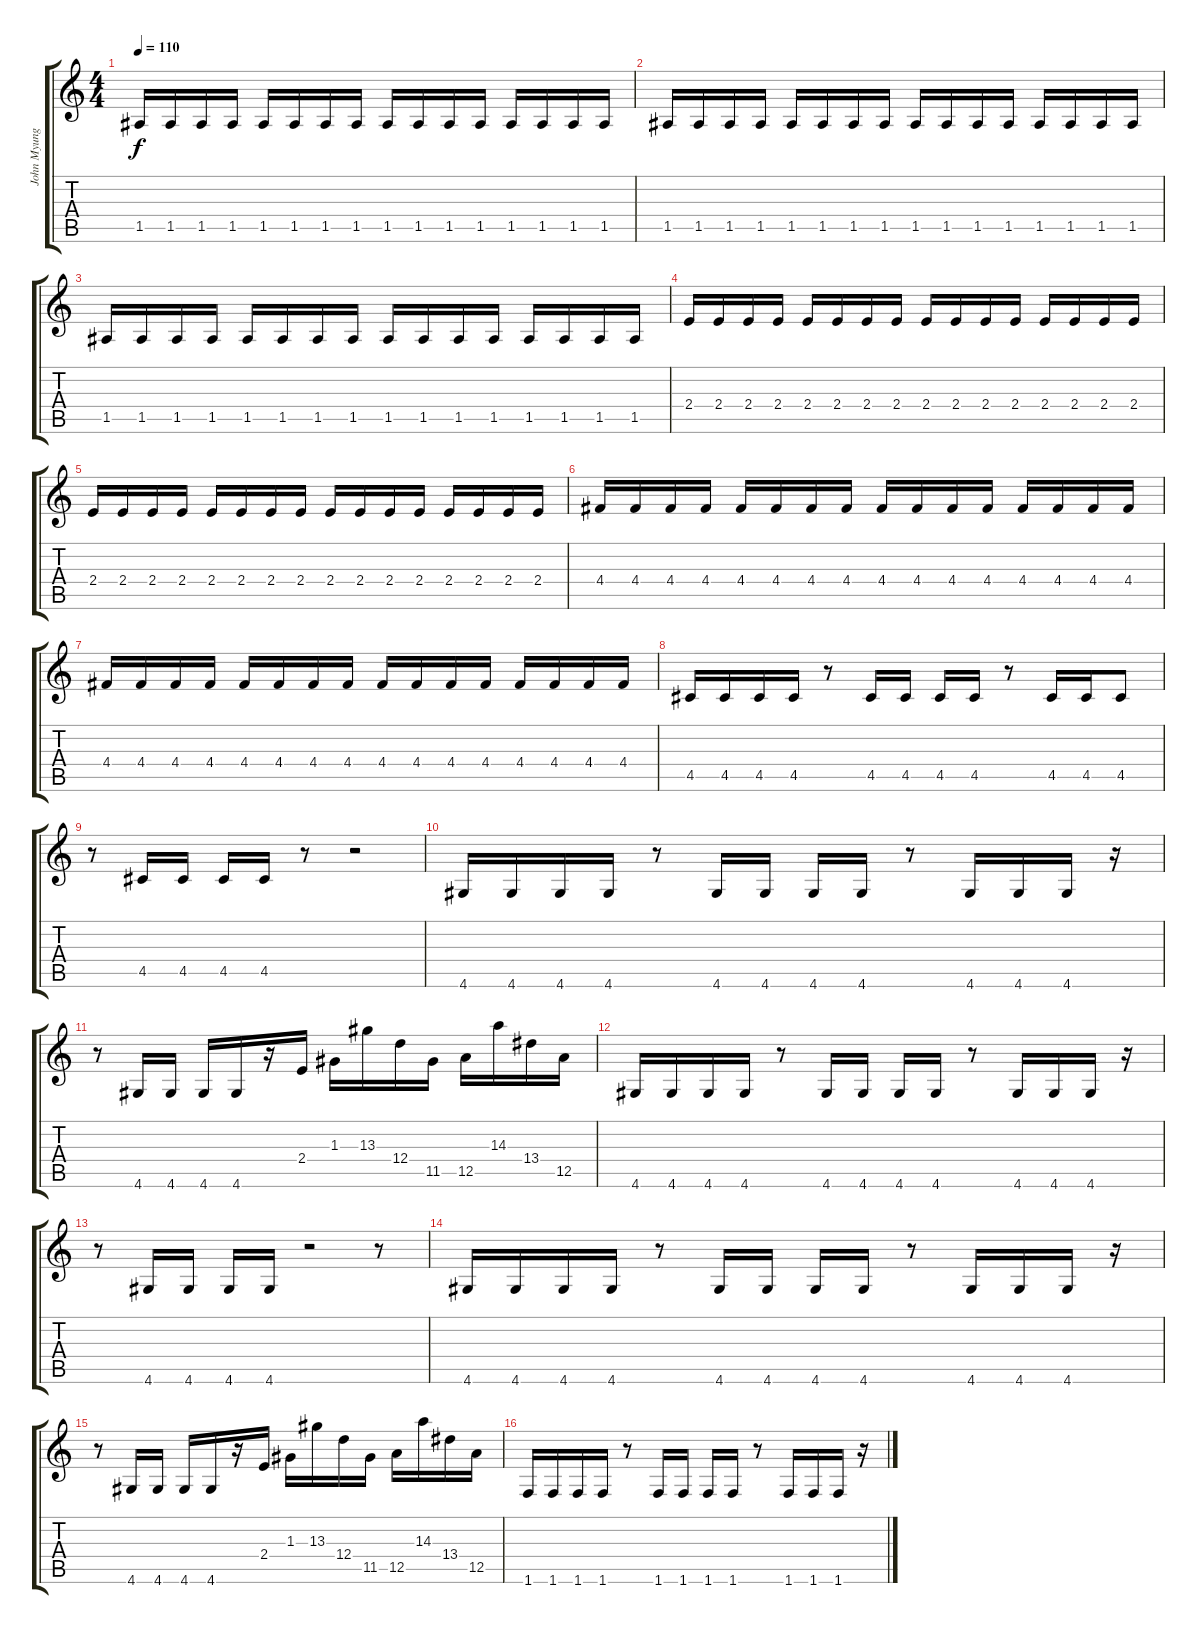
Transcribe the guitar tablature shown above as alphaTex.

\track ("John Myung - Bass" "John Myung") {instrument electricbassfinger}
\staff {score tabs}
\tuning (E4 B3 G3 D3 A2 E2) {hide}
\ts (4 4)
\tempo 110
\clef g2
\ks c
1.5.16{dy f} 1.5.16 1.5.16 1.5.16 1.5.16 1.5.16 1.5.16 1.5.16 1.5.16 1.5.16 1.5.16 1.5.16 1.5.16 1.5.16 1.5.16 1.5.16 |
1.5.16 1.5.16 1.5.16 1.5.16 1.5.16 1.5.16 1.5.16 1.5.16 1.5.16 1.5.16 1.5.16 1.5.16 1.5.16 1.5.16 1.5.16 1.5.16 |
1.5.16 1.5.16 1.5.16 1.5.16 1.5.16 1.5.16 1.5.16 1.5.16 1.5.16 1.5.16 1.5.16 1.5.16 1.5.16 1.5.16 1.5.16 1.5.16 |
2.4.16 2.4.16 2.4.16 2.4.16 2.4.16 2.4.16 2.4.16 2.4.16 2.4.16 2.4.16 2.4.16 2.4.16 2.4.16 2.4.16 2.4.16 2.4.16 |
2.4.16 2.4.16 2.4.16 2.4.16 2.4.16 2.4.16 2.4.16 2.4.16 2.4.16 2.4.16 2.4.16 2.4.16 2.4.16 2.4.16 2.4.16 2.4.16 |
4.4.16 4.4.16 4.4.16 4.4.16 4.4.16 4.4.16 4.4.16 4.4.16 4.4.16 4.4.16 4.4.16 4.4.16 4.4.16 4.4.16 4.4.16 4.4.16 |
4.4.16 4.4.16 4.4.16 4.4.16 4.4.16 4.4.16 4.4.16 4.4.16 4.4.16 4.4.16 4.4.16 4.4.16 4.4.16 4.4.16 4.4.16 4.4.16 |
4.5.16 4.5.16 4.5.16 4.5.16 r.8 4.5.16 4.5.16 4.5.16 4.5.16 r.8 4.5.16 4.5.16 4.5.8 |
r.8 4.5.16 4.5.16 4.5.16 4.5.16 r.8 r.2 |
4.6.16 4.6.16 4.6.16 4.6.16 r.8 4.6.16 4.6.16 4.6.16 4.6.16 r.8 4.6.16 4.6.16 4.6.16 r.16 |
r.8 4.6.16 4.6.16 4.6.16 4.6.16 r.16 2.4.16 1.3.16 13.3.16 12.4.16 11.5.16 12.5.16 14.3.16 13.4.16 12.5.16 |
4.6.16 4.6.16 4.6.16 4.6.16 r.8 4.6.16 4.6.16 4.6.16 4.6.16 r.8 4.6.16 4.6.16 4.6.16 r.16 |
r.8 4.6.16 4.6.16 4.6.16 4.6.16 r.2 r.8 |
4.6.16 4.6.16 4.6.16 4.6.16 r.8 4.6.16 4.6.16 4.6.16 4.6.16 r.8 4.6.16 4.6.16 4.6.16 r.16 |
r.8 4.6.16 4.6.16 4.6.16 4.6.16 r.16 2.4.16 1.3.16 13.3.16 12.4.16 11.5.16 12.5.16 14.3.16 13.4.16 12.5.16 |
1.6.16 1.6.16 1.6.16 1.6.16 r.8 1.6.16 1.6.16 1.6.16 1.6.16 r.8 1.6.16 1.6.16 1.6.16 r.16
